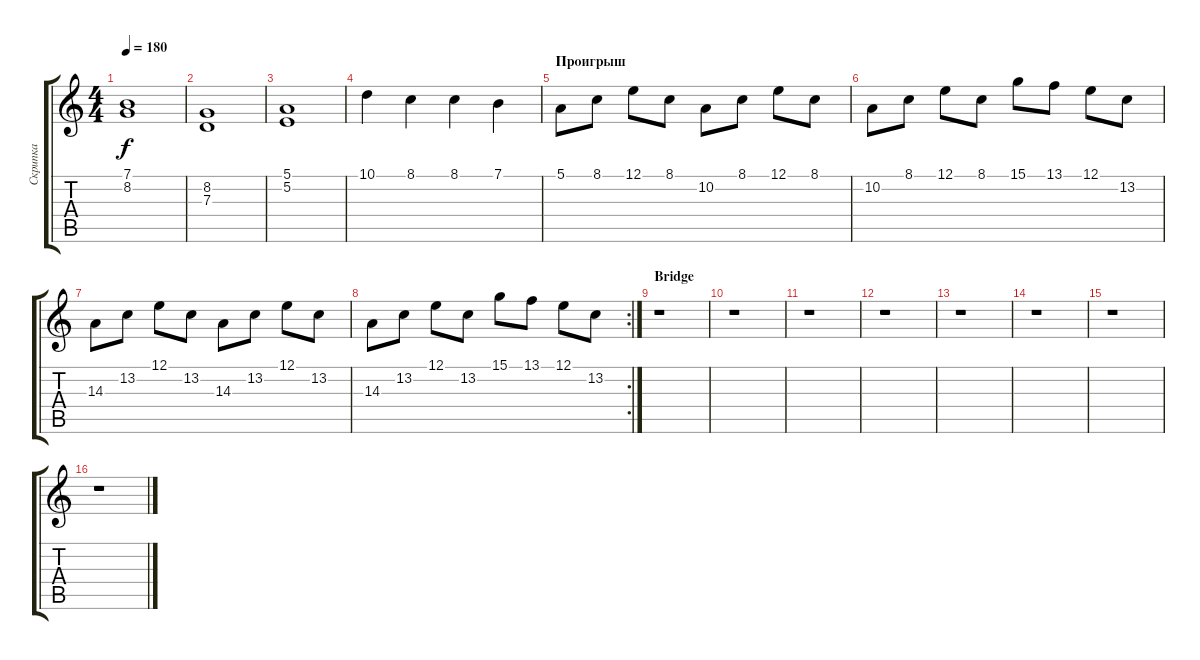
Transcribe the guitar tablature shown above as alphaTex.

\track ("Скрипка" "Скрипка") {instrument viola}
\staff {score tabs}
\tuning (E4 B3 G3 D3 A2 E2) {hide}
\ts (4 4)
\tempo 180
\clef g2
\ks c
(7.1 8.2).1{dy f} |
(8.2 7.3).1 |
(5.1 5.2).1 |
10.1.4{volume 16} 8.1.4 8.1.4 7.1.4 |
\section ("" "Проигрыш")
5.1.8 8.1.8 12.1.8 8.1.8 10.2.8 8.1.8 12.1.8 8.1.8 |
10.2.8 8.1.8 12.1.8 8.1.8 15.1.8 13.1.8 12.1.8 13.2.8 |
14.3.8 13.2.8 12.1.8 13.2.8 14.3.8 13.2.8 12.1.8 13.2.8 |
\rc 2
14.3.8 13.2.8 12.1.8 13.2.8 15.1.8 13.1.8 12.1.8 13.2.8 |
\section ("" "Bridge")
r.1 |
r.1 |
r.1 |
r.1 |
r.1 |
r.1 |
r.1 |
r.1
